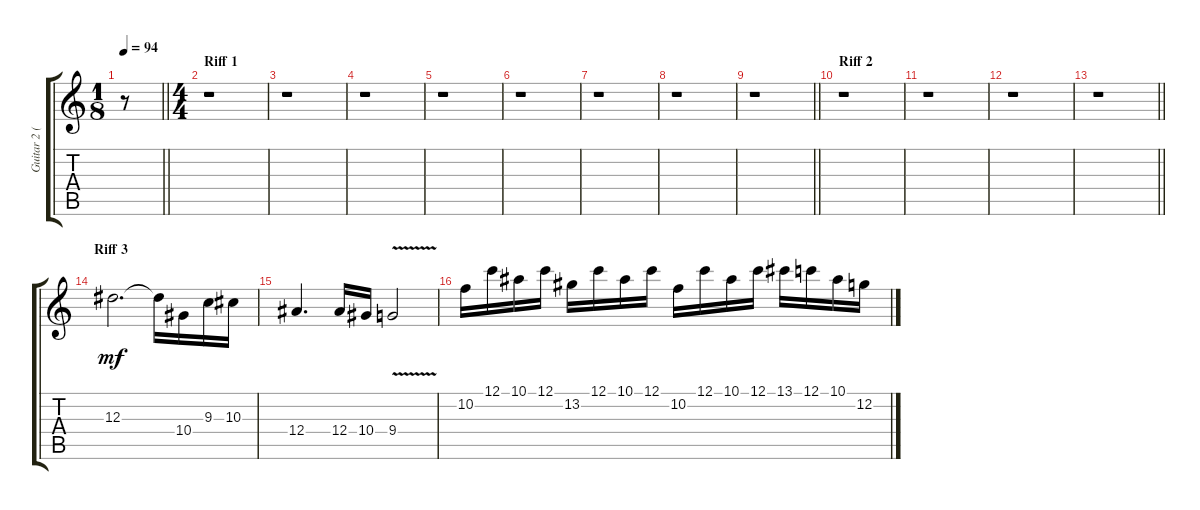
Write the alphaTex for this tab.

\track ("Guitar 2 (Solo)" "Guitar 2 (") {instrument distortionguitar}
\staff {score tabs}
\tuning (C4 G3 Eb3 Bb2 F2 C2) {hide}
\ts (1 8)
\tempo 94
\clef g2
\barLineRight lightlight
\ks c
r.8{dy mf instrument distortionguitar} |
\ts (4 4)
\section ("" "Riff 1")
r.1 |
r.1 |
r.1 |
r.1 |
r.1 |
r.1 |
r.1 |
\barLineRight lightlight
r.1 |
\section ("" "Riff 2")
r.1 |
r.1 |
r.1 |
\barLineRight lightlight
r.1 |
\section ("" "Riff 3")
12.3.2{d} 12.3{t}.16 10.4.16 9.3.16 10.3.16 |
12.4.4{d} 12.4.16 10.4.16 9.4{v}.2 |
10.2.16 12.1.16 10.1.16 12.1.16 13.2.16 12.1.16 10.1.16 12.1.16 10.2.16 12.1.16 10.1.16 12.1.16 13.1.16 12.1.16 10.1.16 12.2.16
